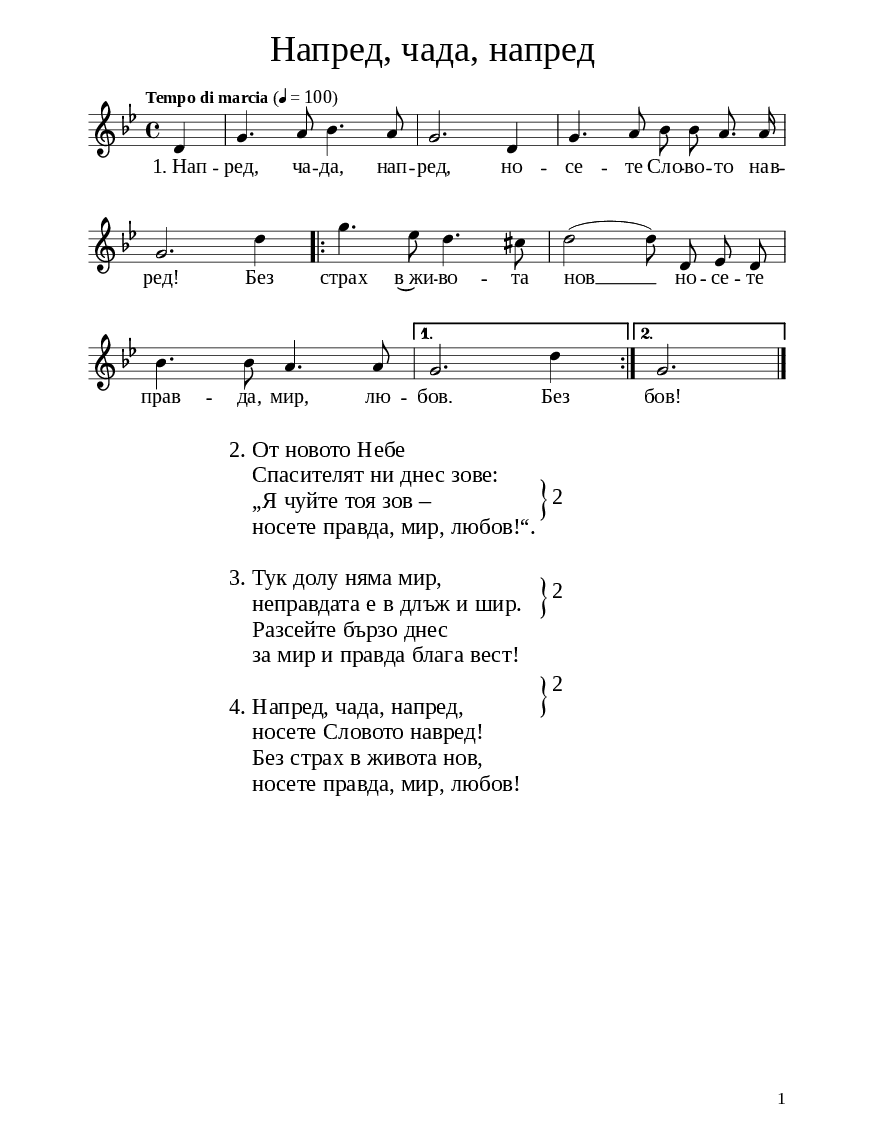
\version "2.24.3"

% include paper part and global functions
\include "include/globals.ily"

"rightBraces048" = \markup {
  \column {
    % repeat braces
    \translate #'(0 . -5.5 )
    \right-brace #20

    \translate #'(0 . -10.0 )
    \right-brace #20

    \translate #'(0 . -10.0 )
    \right-brace #20
  }
  \column {
    % repeat numbers
    \translate #'(0 . -6.1 )
    2

    \translate #'(0 . -12.0 )
    2

    \translate #'(0 . -12.0 )
    2
  }
}

\bookpart {
  \label #'ref048
  \tocItem \markup "Напред, чада, напред"
  \include "include/bookpart-paper.ily"
  \score {
    \include "include/score-layout.ily"

    \new Voice \absolute  {
      \clef treble
      \key g \minor
      \time 4/4
      \tempoFunc "Tempo di marcia" 4 "100"
      \autoBeamOff
      \partial 4
      \autoBeamOff
      d'4 | g'4. a'8 bes'4. a'8 | g'2. d'4 | g'4. a'8 bes'8 bes'8 a'8. a'16| \break
      g'2. d''4 | \repeat volta 2 {
        g''4. es''8 d''4. cis''8 | d''2 ( d''8 ) d'8 es'8 d'8 | \break
        bes'4. bes'8 a'4. a'8 |
      } \alternative  { { g'2. d''4 | }  { g'2. } } \bar "|."
    }

    \addlyrics {
      "1. Нап" -- ред, ча -- да, нап -- ред, но -- се -- те Сло -- во -- то нав --
      ред! Без страх в~жи -- во -- та нов __  но -- се -- те
      прав -- да, мир, лю -- бов. Без бов!
    }

    \header {
      title = \titleFunc #'ref_desc_2 "Напред, чада, напред " "Napred, čada, napred"
    }

    \midi{}

  } % score

  \markup \abs-fontsize #11 {
    \hspace #18
    \override #`(baseline-skip . ,bgCoupletBaselineSkip)
    \column {
      \line {   2. От новото Небе }

      \line {   "   " Спасителят ни днес зове: }

      \line {   "   " „Я чуйте тоя зов –}

      \line {   "   " носете правда, мир, любов!“.}

      \line {   "   "}

      \line {   3.  Тук долу няма мир,}

      \line {   "   " неправдата е в длъж и шир.}

      \line {   "   " Разсейте бързо днес }

      \line {   "   " за мир и правда блага вест!}

      \line {   "   "}

      \line {   4.  Напред, чада, напред,}

      \line {   "   " носете Словото навред!}

      \line {   "   " Без страх в живота нов,}

      \line {   "   " носете правда, мир, любов!}
    }  \"rightBraces048"

  } % markup


} % bookpart
